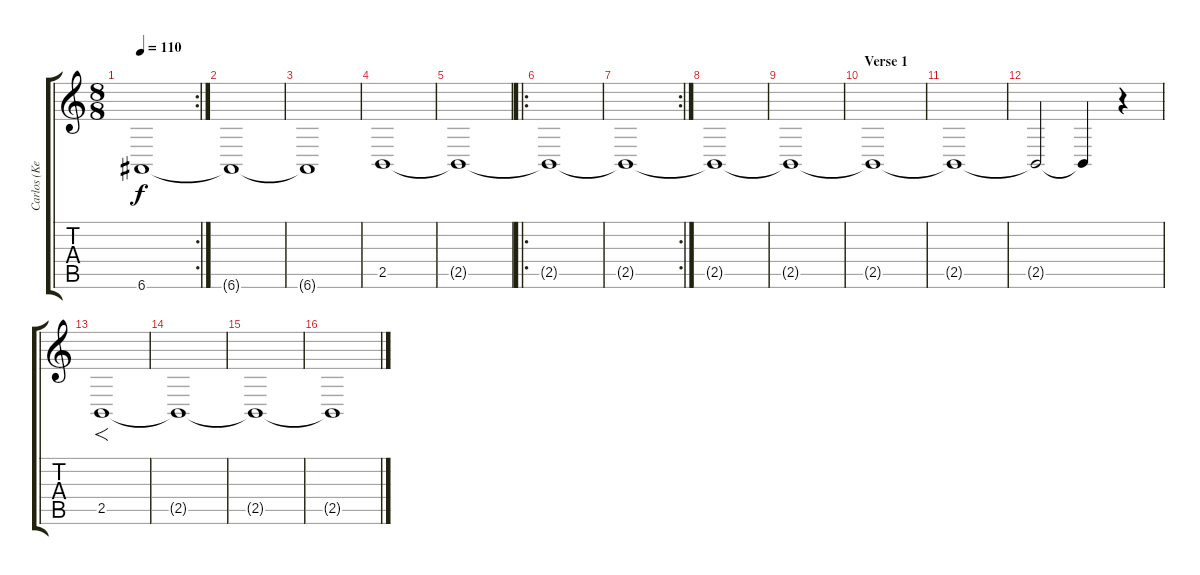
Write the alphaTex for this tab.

\track ("Carlos (Keyboards)" "Carlos (Ke") {instrument drawbarorgan}
\staff {score tabs}
\tuning (E4 B3 G3 D3 A2 E2) {hide}
\rc 2
\ts (8 8)
\tempo 110
\clef g2
\ks c
6.6{t}.1{dy f} |
6.6{t}.1 |
6.6{t}.1 |
2.5.1 |
2.5{t}.1 |
\ro
2.5{t}.1 |
\rc 2
2.5{t}.1 |
2.5{t}.1 |
2.5{t}.1 |
\section ("" "Verse 1")
2.5{t}.1 |
2.5{t}.1 |
2.5{t}.2 2.5{t}.4 r.4 |
2.5.1{f} |
2.5{t}.1 |
2.5{t}.1 |
2.5{t}.1
